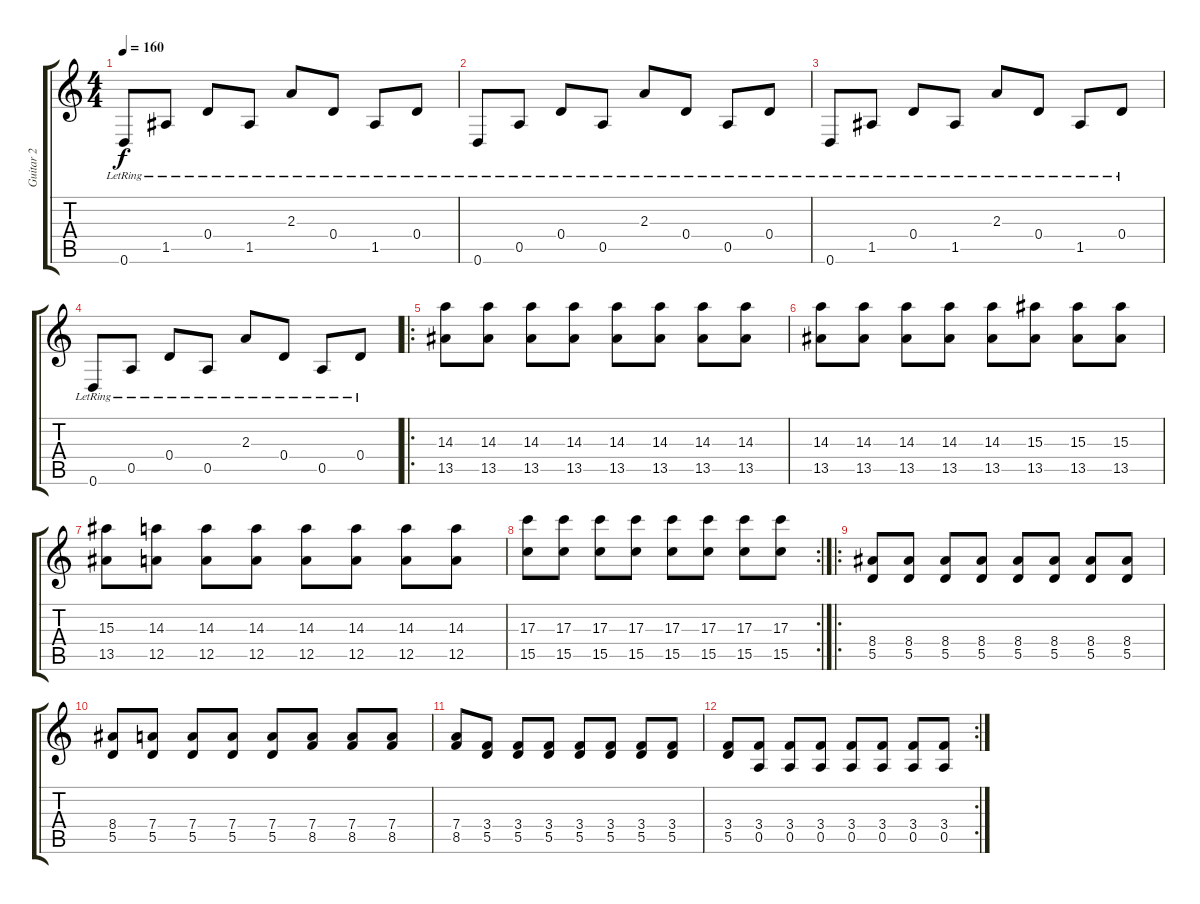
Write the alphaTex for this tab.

\track ("Guitar 2" "Guitar 2") {instrument distortionguitar}
\staff {score tabs}
\tuning (E4 B3 G3 D3 A2 D2) {hide}
\ts (4 4)
\tempo 160
\clef g2
\ks c
0.6{lr}.8{dy f instrument acousticguitarsteel} 1.5{lr}.8 0.4{lr}.8 1.5{lr}.8 2.3{lr}.8 0.4{lr}.8 1.5{lr}.8 0.4{lr}.8 |
0.6{lr}.8{instrument acousticguitarsteel} 0.5{lr}.8 0.4{lr}.8 0.5{lr}.8 2.3{lr}.8 0.4{lr}.8 0.5{lr}.8 0.4{lr}.8 |
0.6{lr}.8{instrument acousticguitarsteel} 1.5{lr}.8 0.4{lr}.8 1.5{lr}.8 2.3{lr}.8 0.4{lr}.8 1.5{lr}.8 0.4{lr}.8 |
0.6{lr}.8{instrument acousticguitarsteel} 0.5{lr}.8 0.4{lr}.8 0.5{lr}.8 2.3{lr}.8 0.4{lr}.8 0.5{lr}.8 0.4{lr}.8 |
\ro
(14.3 13.5).8{instrument distortionguitar} (14.3 13.5).8 (14.3 13.5).8 (14.3 13.5).8 (14.3 13.5).8 (14.3 13.5).8 (14.3 13.5).8 (14.3 13.5).8 |
(14.3 13.5).8 (14.3 13.5).8 (14.3 13.5).8 (14.3 13.5).8 (14.3 13.5).8 (15.3 13.5).8 (15.3 13.5).8 (15.3 13.5).8 |
(15.3 13.5).8 (14.3 12.5).8 (14.3 12.5).8 (14.3 12.5).8 (14.3 12.5).8 (14.3 12.5).8 (14.3 12.5).8 (14.3 12.5).8 |
\rc 2
(17.3 15.5).8 (17.3 15.5).8 (17.3 15.5).8 (17.3 15.5).8 (17.3 15.5).8 (17.3 15.5).8 (17.3 15.5).8 (17.3 15.5).8 |
\ro
(8.4 5.5).8 (8.4 5.5).8 (8.4 5.5).8 (8.4 5.5).8 (8.4 5.5).8 (8.4 5.5).8 (8.4 5.5).8 (8.4 5.5).8 |
(8.4 5.5).8 (7.4 5.5).8 (7.4 5.5).8 (7.4 5.5).8 (7.4 5.5).8 (7.4 8.5).8 (7.4 8.5).8 (7.4 8.5).8 |
(7.4 8.5).8 (3.4 5.5).8 (3.4 5.5).8 (3.4 5.5).8 (3.4 5.5).8 (3.4 5.5).8 (3.4 5.5).8 (3.4 5.5).8 |
\rc 2
(3.4 5.5).8 (3.4 0.5).8 (3.4 0.5).8 (3.4 0.5).8 (3.4 0.5).8 (3.4 0.5).8 (3.4 0.5).8 (3.4 0.5).8
